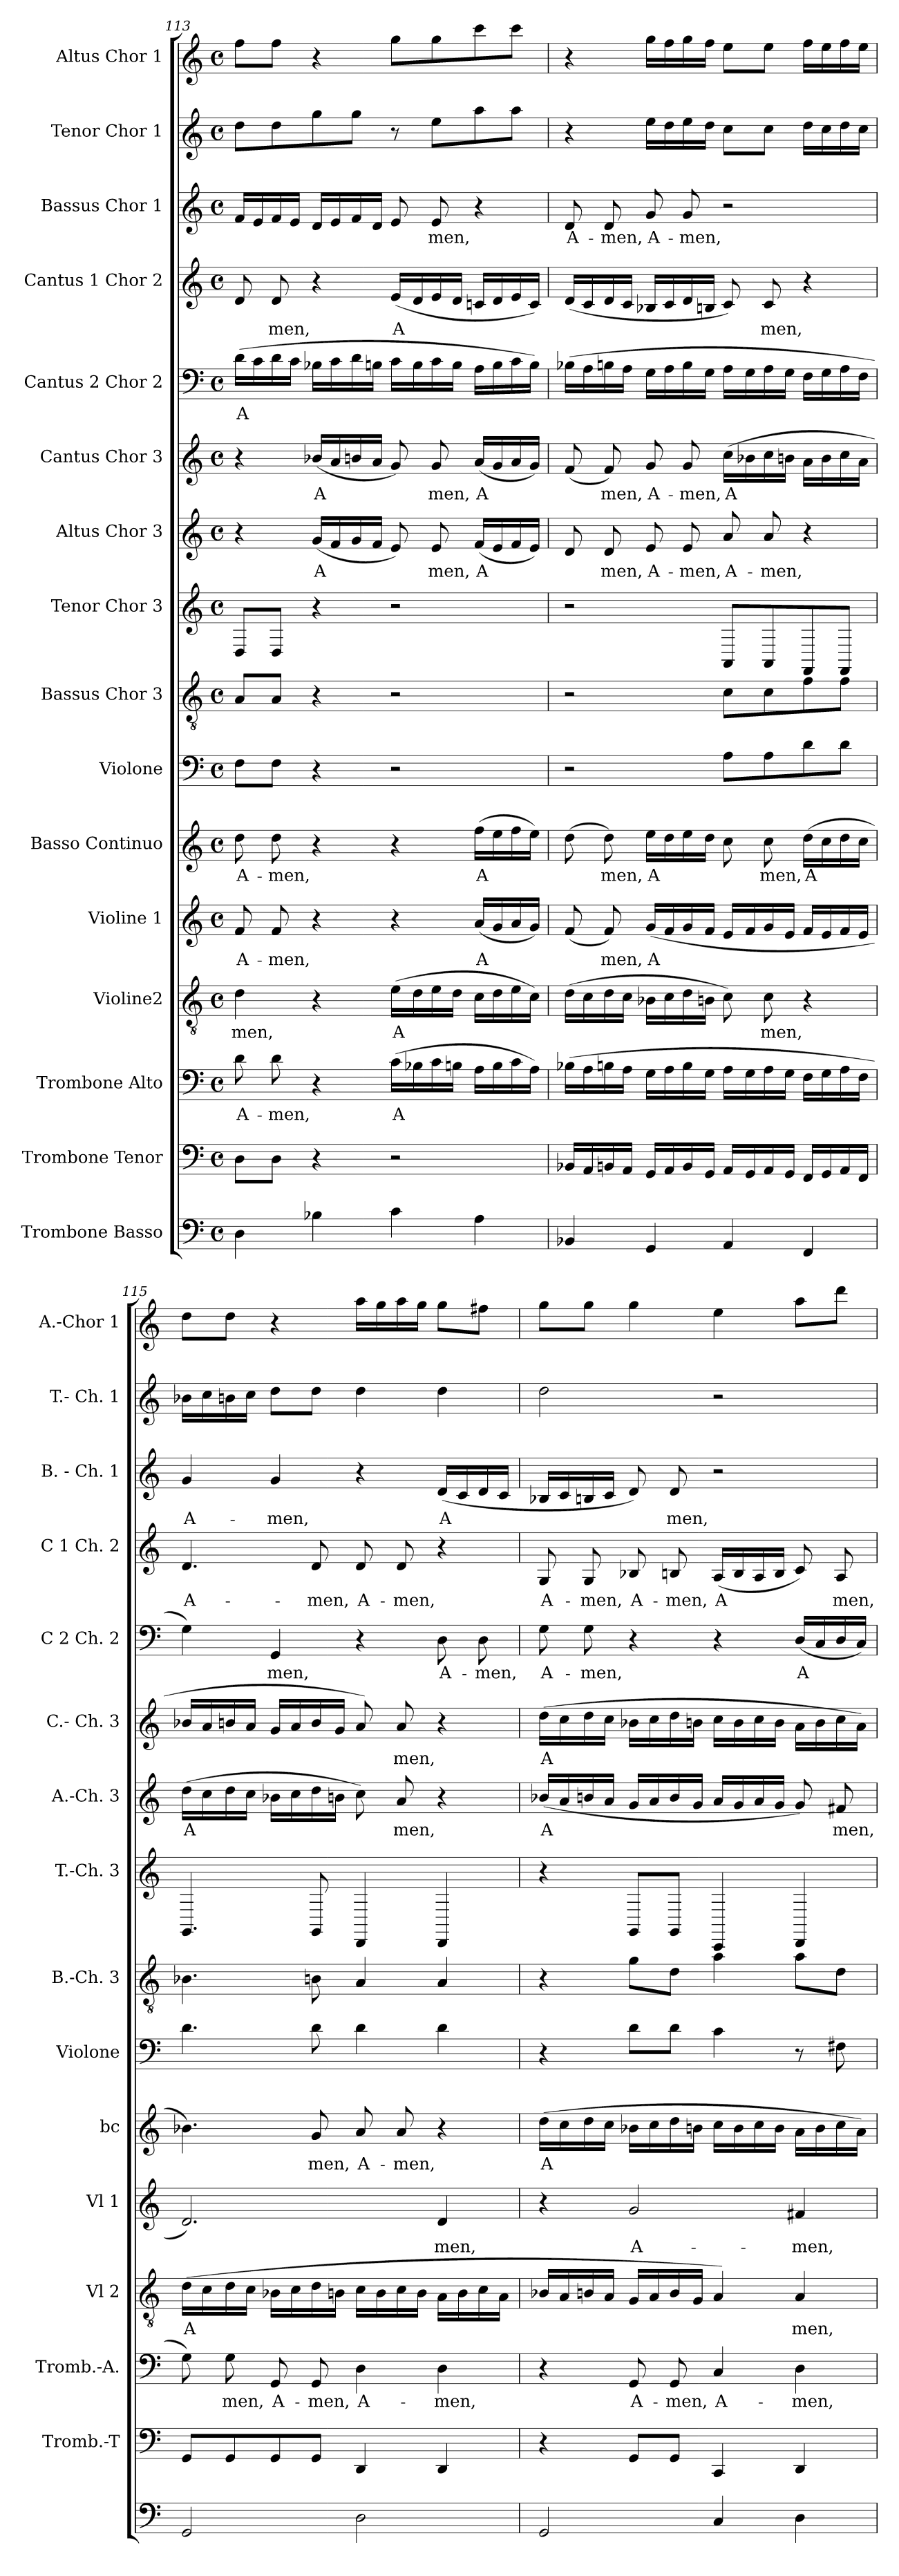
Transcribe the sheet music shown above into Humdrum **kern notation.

**kern	**kern	**kern	**text	**kern	**text	**kern	**text	**kern	**text	**kern	**kern	**kern	**kern	**text	**kern	**text	**kern	**text	**kern	**text	**kern	**text	**kern	**kern
*part16	*part15	*part14	*part14	*part13	*part13	*part12	*part12	*part11	*part11	*part10	*part9	*part8	*part7	*part7	*part6	*part6	*part5	*part5	*part4	*part4	*part3	*part3	*part2	*part1
*staff16	*staff15	*staff14	*staff14	*staff13	*staff13	*staff12	*staff12	*staff11	*staff11	*staff10	*staff9	*staff8	*staff7	*staff7	*staff6	*staff6	*staff5	*staff5	*staff4	*staff4	*staff3	*staff3	*staff2	*staff1
*I"Trombone Basso	*I"Trombone Tenor	*I"Trombone Alto	*	*I"Violine2	*	*I"Violine 1	*	*I"Basso Continuo	*	*I"Violone	*I"Bassus Chor 3	*I"Tenor Chor 3	*I"Altus Chor 3	*	*I"Cantus Chor 3	*	*I"Cantus 2 Chor 2	*	*I"Cantus 1 Chor 2	*	*I"Bassus Chor 1	*	*I"Tenor Chor 1	*I"Altus Chor 1
*	*I'Tromb.-T	*I'Tromb.-A.	*	*I'Vl 2	*	*I'Vl 1	*	*I'bc	*	*I'Violone	*I'B.-Ch. 3	*I'T.-Ch. 3	*I'A.-Ch. 3	*	*I'C.- Ch. 3	*	*I'C 2 Ch. 2	*	*I'C 1 Ch. 2	*	*I'B. - Ch. 1	*	*I'T.- Ch. 1	*I'A.-Chor 1
*clefF4	*clefF4	*clefF4	*	*clefGv2	*	*clefG2	*	*clefG2	*	*clefF4	*clefGv2	*clefG2	*clefG2	*	*clefG2	*	*clefF4	*	*clefG2	*	*clefG2	*	*clefG2	*clefG2
*k[]	*k[]	*k[]	*	*k[]	*	*k[]	*	*k[]	*	*k[]	*k[]	*k[]	*k[]	*	*k[]	*	*k[]	*	*k[]	*	*k[]	*	*k[]	*k[]
*C:	*C:	*C:	*	*C:	*	*C:	*	*C:	*	*C:	*C:	*C:	*C:	*	*C:	*	*C:	*	*C:	*	*C:	*	*C:	*C:
*M4/4	*M4/4	*M4/4	*	*M4/4	*	*M4/4	*	*M4/4	*	*M4/4	*M4/4	*M4/4	*M4/4	*	*M4/4	*	*M4/4	*	*M4/4	*	*M4/4	*	*M4/4	*M4/4
*met(c)	*met(c)	*met(c)	*	*met(c)	*	*met(c)	*	*met(c)	*	*met(c)	*met(c)	*met(c)	*met(c)	*	*met(c)	*	*met(c)	*	*met(c)	*	*met(c)	*	*met(c)	*met(c)
=113	=113	=113	=113	=113	=113	=113	=113	=113	=113	=113	=113	=113	=113	=113	=113	=113	=113	=113	=113	=113	=113	=113	=113	=113
4D	8DL	8d	A-	4d	men,	8f	A-	8dd	A-	8FL	8AL	8DL	4r	.	4r	.	(>16dLL	A	8d	.	16fLL	.	8ddL	8ffL
.	.	.	.	.	.	.	.	.	.	.	.	.	.	.	.	.	16c	.	.	.	16e	.	.	.
.	8DJ	8d	men,	.	.	8f	men,	8dd	men,	8FJ	8AJ	8DJ	.	.	.	.	16d	.	8d	men,	16f	.	8dd	8ffJ
.	.	.	.	.	.	.	.	.	.	.	.	.	.	.	.	.	16cJJ	.	.	.	16eJJ	.	.	.
4B-X	4r	4r	.	4r	.	4r	.	4r	.	4r	4r	4r	(<16gLL	A	(<16b-XLL	A	16B-XLL	.	4r	.	16dLL	.	8gg	4r
.	.	.	.	.	.	.	.	.	.	.	.	.	16f	.	16a	.	16c	.	.	.	16e	.	.	.
.	.	.	.	.	.	.	.	.	.	.	.	.	16g	.	16b	.	16d	.	.	.	16f	.	8ggJ	.
.	.	.	.	.	.	.	.	.	.	.	.	.	16fJJ	.	16aJJ	.	16BJJ	.	.	.	16dJJ	.	.	.
4c	2r	(>16cLL	A	(>16eLL	A	4r	.	4r	.	2r	2r	2r	8e)	.	8g)	.	16cLL	.	(>16eLL	A	8e	.	8r	8ggL
.	.	16B-X	.	16d	.	.	.	.	.	.	.	.	.	.	.	.	16B	.	16d	.	.	.	.	.
.	.	16c	.	16e	.	.	.	.	.	.	.	.	8e	men,	8g	men,	16c	.	16e	.	8e	men,	8eeL	8gg
.	.	16BJJ	.	16dJJ	.	.	.	.	.	.	.	.	.	.	.	.	16BJJ	.	16dJJ	.	.	.	.	.
4A	.	16ALL	.	16cLL	.	(<16aLL	A	(>16ffLL	A	.	.	.	(<16fLL	A	(<16aLL	A	16ALL	.	16cnLL	.	4r	.	8aa	8ccc
.	.	16B	.	16d	.	16g	.	16ee	.	.	.	.	16e	.	16g	.	16B	.	16d	.	.	.	.	.
.	.	16c	.	16e	.	16a	.	16ff	.	.	.	.	16f	.	16a	.	16c	.	16e	.	.	.	8aaJ	8cccJ
.	.	16AJJ)	.	16cJJ)	.	16gJJ)	.	16eeJJ)	.	.	.	.	16eJJ)	.	16gJJ)	.	16BJJ)	.	16cJJ)	.	.	.	.	.
!!LO:LB:g=z
=114	=114	=114	=114	=114	=114	=114	=114	=114	=114	=114	=114	=114	=114	=114	=114	=114	=114	=114	=114	=114	=114	=114	=114	=114
4BB-X	16BB-XLL	(>16B-XLL	.	(>16dLL	.	(<8f	_-	(>8dd	_-	2r	2r	2r	8d	_-	(<8f	_-	(>16B-XLL	.	(>16dLL	.	8d	A-	4r	4r
.	16AA	16A	.	16c	.	.	.	.	.	.	.	.	.	.	.	.	16A	.	16c	.	.	.	.	.
.	16BB	16B	.	16d	.	8f)	men,	8dd)	men,	.	.	.	8d	men,	8f)	men,	16B	.	16d	.	8d	men,	.	.
.	16AAJJ	16AJJ	.	16cJJ	.	.	.	.	.	.	.	.	.	.	.	.	16AJJ	.	16cJJ	.	.	.	.	.
4GG	16GGLL	16GLL	.	16B-XLL	.	(<16gLL	A	16eeLL	A	.	.	.	8e	A-	8g	A-	16GLL	.	16B-XLL	.	8g	A-	16eeLL	16ggLL
.	16AA	16A	.	16c	.	16f	.	16dd	.	.	.	.	.	.	.	.	16A	.	16c	.	.	.	16dd	16ff
.	16BB	16B	.	16d	.	16g	.	16ee	.	.	.	.	8e	men,	8g	men,	16B	.	16d	.	8g	men,	16ee	16gg
.	16GGJJ	16GJJ	.	16BJJ	.	16fJJ	.	16ddJJ	.	.	.	.	.	.	.	.	16GJJ	.	16BJJ	.	.	.	16ddJJ	16ffJJ
4AA	16AALL	16ALL	.	8c)	.	16eLL	.	8cc	.	8AL	8cL	8AAL	8a	A-	(>16ccLL	A	16ALL	.	8c)	.	2r	.	8ccL	8eeL
.	16GG	16G	.	.	.	16f	.	.	.	.	.	.	.	.	16b-X	.	16G	.	.	.	.	.	.	.
.	16AA	16A	.	8c	men,	16g	.	8cc	men,	8A	8c	8AA	8a	men,	16cc	.	16A	.	8c	men,	.	.	8ccJ	8eeJ
.	16GGJJ	16GJJ	.	.	.	16eJJ	.	.	.	.	.	.	.	.	16bJJ	.	16GJJ	.	.	.	.	.	.	.
4FF	16FFLL	16FLL	.	4r	.	16fLL	.	(>16ddLL	A	8d	8f	8FF	4r	.	16aLL	.	16FLL	.	4r	.	.	.	16ddLL	16ffLL
.	16GG	16G	.	.	.	16e	.	16cc	.	.	.	.	.	.	16b	.	16G	.	.	.	.	.	16cc	16ee
.	16AA	16A	.	.	.	16f	.	16dd	.	8dJ	8fJ	8FFJ	.	.	16cc	.	16A	.	.	.	.	.	16dd	16ff
.	16FFJJ	16FJJ	.	.	.	16eJJ	.	16ccJJ	.	.	.	.	.	.	16aJJ	.	16FJJ	.	.	.	.	.	16ccJJ	16eeJJ
=115	=115	=115	=115	=115	=115	=115	=115	=115	=115	=115	=115	=115	=115	=115	=115	=115	=115	=115	=115	=115	=115	=115	=115	=115
2GG	8GGL	8G)	.	(>16dLL	A	2.d)	.	4.b-X)	.	4.d	4.B-X	4.GG	(>16ddLL	A	16b-XLL	.	4G)	.	4.d	A-	4g	A-	16b-XLL	8ddL
.	.	.	.	16c	.	.	.	.	.	.	.	.	16cc	.	16a	.	.	.	.	.	.	.	16cc	.
.	8GG	8G	men,	16d	.	.	.	.	.	.	.	.	16dd	.	16b	.	.	.	.	.	.	.	16b	8ddJ
.	.	.	.	16cJJ	.	.	.	.	.	.	.	.	16ccJJ	.	16aJJ	.	.	.	.	.	.	.	16ccJJ	.
.	8GG	8GG	A-	16B-XLL	.	.	.	.	.	.	.	.	16b-XLL	.	16gLL	.	4GG	men,	.	.	4g	men,	8ddL	4r
.	.	.	.	16c	.	.	.	.	.	.	.	.	16cc	.	16a	.	.	.	.	.	.	.	.	.
.	8GGJ	8GG	men,	16d	.	.	.	8g	men,	8d	8B	8GG	16dd	.	16b	.	.	.	8d	men,	.	.	8ddJ	.
.	.	.	.	16BJJ	.	.	.	.	.	.	.	.	16bJJ	.	16gJJ	.	.	.	.	.	.	.	.	.
2D	4DD	4D	A-	16cLL	.	.	.	8a	A-	4d	4A	4DD	8cc)	.	8a)	.	4r	.	8d	A-	4r	.	4dd	16aaLL
.	.	.	.	16B	.	.	.	.	.	.	.	.	.	.	.	.	.	.	.	.	.	.	.	16gg
.	.	.	.	16c	.	.	.	8a	men,	.	.	.	8a	men,	8a	men,	.	.	8d	men,	.	.	.	16aa
.	.	.	.	16BJJ	.	.	.	.	.	.	.	.	.	.	.	.	.	.	.	.	.	.	.	16ggJJ
.	4DD	4D	men,	16ALL	.	4d	men,	4r	.	4d	4A	4DD	4r	.	4r	.	8D	A-	4r	.	(<16dLL	A	4dd	8ggL
.	.	.	.	16B	.	.	.	.	.	.	.	.	.	.	.	.	.	.	.	.	16c	.	.	.
.	.	.	.	16c	.	.	.	.	.	.	.	.	.	.	.	.	8D	men,	.	.	16d	.	.	8ff#XJ
.	.	.	.	16AJJ	.	.	.	.	.	.	.	.	.	.	.	.	.	.	.	.	16cJJ	.	.	.
=116	=116	=116	=116	=116	=116	=116	=116	=116	=116	=116	=116	=116	=116	=116	=116	=116	=116	=116	=116	=116	=116	=116	=116	=116
2GG	4r	4r	.	16B-XLL	.	4r	.	(>16ddLL	A	4r	4r	4r	(<16b-XLL	A	(>16ddLL	A	8G	A-	8G	A-	16B-XLL	.	2dd	8ggL
.	.	.	.	16A	.	.	.	16cc	.	.	.	.	16a	.	16cc	.	.	.	.	.	16c	.	.	.
.	.	.	.	16B	.	.	.	16dd	.	.	.	.	16b	.	16dd	.	8G	men,	8G	men,	16B	.	.	8ggJ
.	.	.	.	16AJJ	.	.	.	16ccJJ	.	.	.	.	16aJJ	.	16ccJJ	.	.	.	.	.	16cJJ	.	.	.
.	8GGL	8GG	A-	16GLL	.	2g	A-	16b-XLL	.	8dL	8gL	8GGL	16gLL	.	16b-XLL	.	4r	.	8B-X	A-	8d)	.	.	4gg
.	.	.	.	16A	.	.	.	16cc	.	.	.	.	16a	.	16cc	.	.	.	.	.	.	.	.	.
.	8GGJ	8GG	men,	16B	.	.	.	16dd	.	8dJ	8dJ	8GGJ	16b	.	16dd	.	.	.	8B	men,	8d	men,	.	.
.	.	.	.	16GJJ	.	.	.	16bJJ	.	.	.	.	16gJJ	.	16bJJ	.	.	.	.	.	.	.	.	.
4C	4CC	4C	A-	4A)	.	.	.	16ccLL	.	4c	4a	4CC	16aLL	.	16ccLL	.	4r	.	(<16ALL	A	2r	.	2r	4ee
.	.	.	.	.	.	.	.	16b	.	.	.	.	16g	.	16b	.	.	.	16B	.	.	.	.	.
.	.	.	.	.	.	.	.	16cc	.	.	.	.	16a	.	16cc	.	.	.	16A	.	.	.	.	.
.	.	.	.	.	.	.	.	16bJJ	.	.	.	.	16gJJ	.	16bJJ	.	.	.	16BJJ	.	.	.	.	.
4D	4DD	4D	men,	4A	men,	4f#X	men,	16aLL	.	8r	8aL	4DD	8g)	.	16aLL	.	(<16DLL	A	8c)	.	.	.	.	8aaL
.	.	.	.	.	.	.	.	16b	.	.	.	.	.	.	16b	.	16C	.	.	.	.	.	.	.
.	.	.	.	.	.	.	.	16cc	.	8F#X	8dJ	.	8f#X	men,	16cc	.	16D	.	8A	men,	.	.	.	8dddJ
.	.	.	.	.	.	.	.	16aJJ)	.	.	.	.	.	.	16aJJ)	.	16CJJ)	.	.	.	.	.	.	.
=	=	=	=	=	=	=	=	=	=	=	=	=	=	=	=	=	=	=	=	=	=	=	=	=
*-	*-	*-	*-	*-	*-	*-	*-	*-	*-	*-	*-	*-	*-	*-	*-	*-	*-	*-	*-	*-	*-	*-	*-	*-
